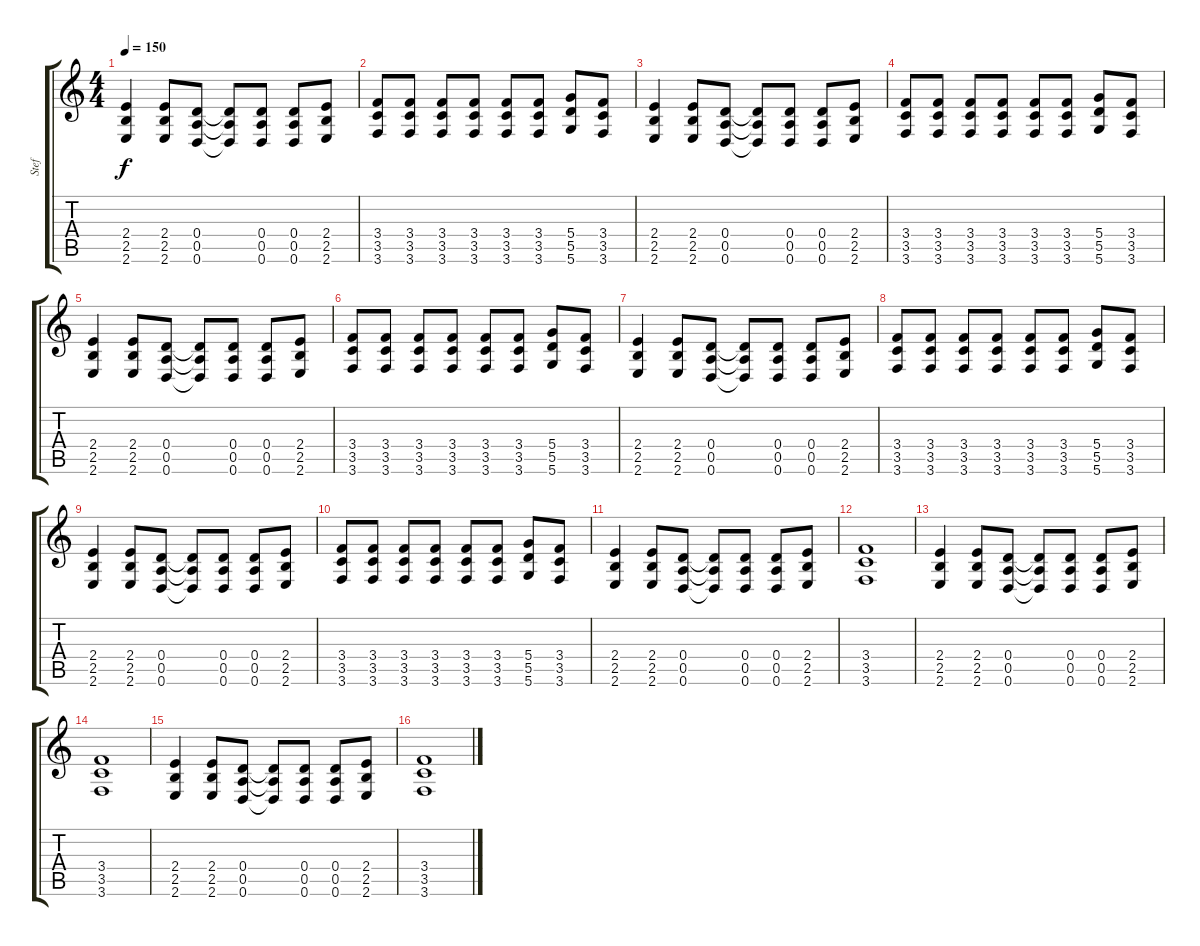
\track ("Stef" "Stef") {instrument distortionguitar}
\staff {score tabs}
\tuning (E4 B3 G3 D3 A2 D2) {hide}
\ts (4 4)
\tempo 150
\clef g2
\ks c
(2.4 2.5 2.6).4{dy f} (2.4 2.5 2.6).8 (0.4 0.5 0.6).8 (0.4{t} 0.5{t} 0.6{t}).8 (0.4 0.5 0.6).8 (0.4 0.5 0.6).8 (2.4 2.5 2.6).8 |
(3.4 3.5 3.6).8 (3.4 3.5 3.6).8 (3.4 3.5 3.6).8 (3.4 3.5 3.6).8 (3.4 3.5 3.6).8 (3.4 3.5 3.6).8 (5.4 5.5 5.6).8 (3.4 3.5 3.6).8 |
(2.4 2.5 2.6).4 (2.4 2.5 2.6).8 (0.4 0.5 0.6).8 (0.4{t} 0.5{t} 0.6{t}).8 (0.4 0.5 0.6).8 (0.4 0.5 0.6).8 (2.4 2.5 2.6).8 |
(3.4 3.5 3.6).8 (3.4 3.5 3.6).8 (3.4 3.5 3.6).8 (3.4 3.5 3.6).8 (3.4 3.5 3.6).8 (3.4 3.5 3.6).8 (5.4 5.5 5.6).8 (3.4 3.5 3.6).8 |
(2.4 2.5 2.6).4 (2.4 2.5 2.6).8 (0.4 0.5 0.6).8 (0.4{t} 0.5{t} 0.6{t}).8 (0.4 0.5 0.6).8 (0.4 0.5 0.6).8 (2.4 2.5 2.6).8 |
(3.4 3.5 3.6).8 (3.4 3.5 3.6).8 (3.4 3.5 3.6).8 (3.4 3.5 3.6).8 (3.4 3.5 3.6).8 (3.4 3.5 3.6).8 (5.4 5.5 5.6).8 (3.4 3.5 3.6).8 |
(2.4 2.5 2.6).4 (2.4 2.5 2.6).8 (0.4 0.5 0.6).8 (0.4{t} 0.5{t} 0.6{t}).8 (0.4 0.5 0.6).8 (0.4 0.5 0.6).8 (2.4 2.5 2.6).8 |
(3.4 3.5 3.6).8 (3.4 3.5 3.6).8 (3.4 3.5 3.6).8 (3.4 3.5 3.6).8 (3.4 3.5 3.6).8 (3.4 3.5 3.6).8 (5.4 5.5 5.6).8 (3.4 3.5 3.6).8 |
(2.4 2.5 2.6).4 (2.4 2.5 2.6).8 (0.4 0.5 0.6).8 (0.4{t} 0.5{t} 0.6{t}).8 (0.4 0.5 0.6).8 (0.4 0.5 0.6).8 (2.4 2.5 2.6).8 |
(3.4 3.5 3.6).8 (3.4 3.5 3.6).8 (3.4 3.5 3.6).8 (3.4 3.5 3.6).8 (3.4 3.5 3.6).8 (3.4 3.5 3.6).8 (5.4 5.5 5.6).8 (3.4 3.5 3.6).8 |
(2.4 2.5 2.6).4 (2.4 2.5 2.6).8 (0.4 0.5 0.6).8 (0.4{t} 0.5{t} 0.6{t}).8 (0.4 0.5 0.6).8 (0.4 0.5 0.6).8 (2.4 2.5 2.6).8 |
(3.4 3.5 3.6).1 |
(2.4 2.5 2.6).4 (2.4 2.5 2.6).8 (0.4 0.5 0.6).8 (0.4{t} 0.5{t} 0.6{t}).8 (0.4 0.5 0.6).8 (0.4 0.5 0.6).8 (2.4 2.5 2.6).8 |
(3.4 3.5 3.6).1 |
(2.4 2.5 2.6).4 (2.4 2.5 2.6).8 (0.4 0.5 0.6).8 (0.4{t} 0.5{t} 0.6{t}).8 (0.4 0.5 0.6).8 (0.4 0.5 0.6).8 (2.4 2.5 2.6).8 |
(3.4 3.5 3.6).1
